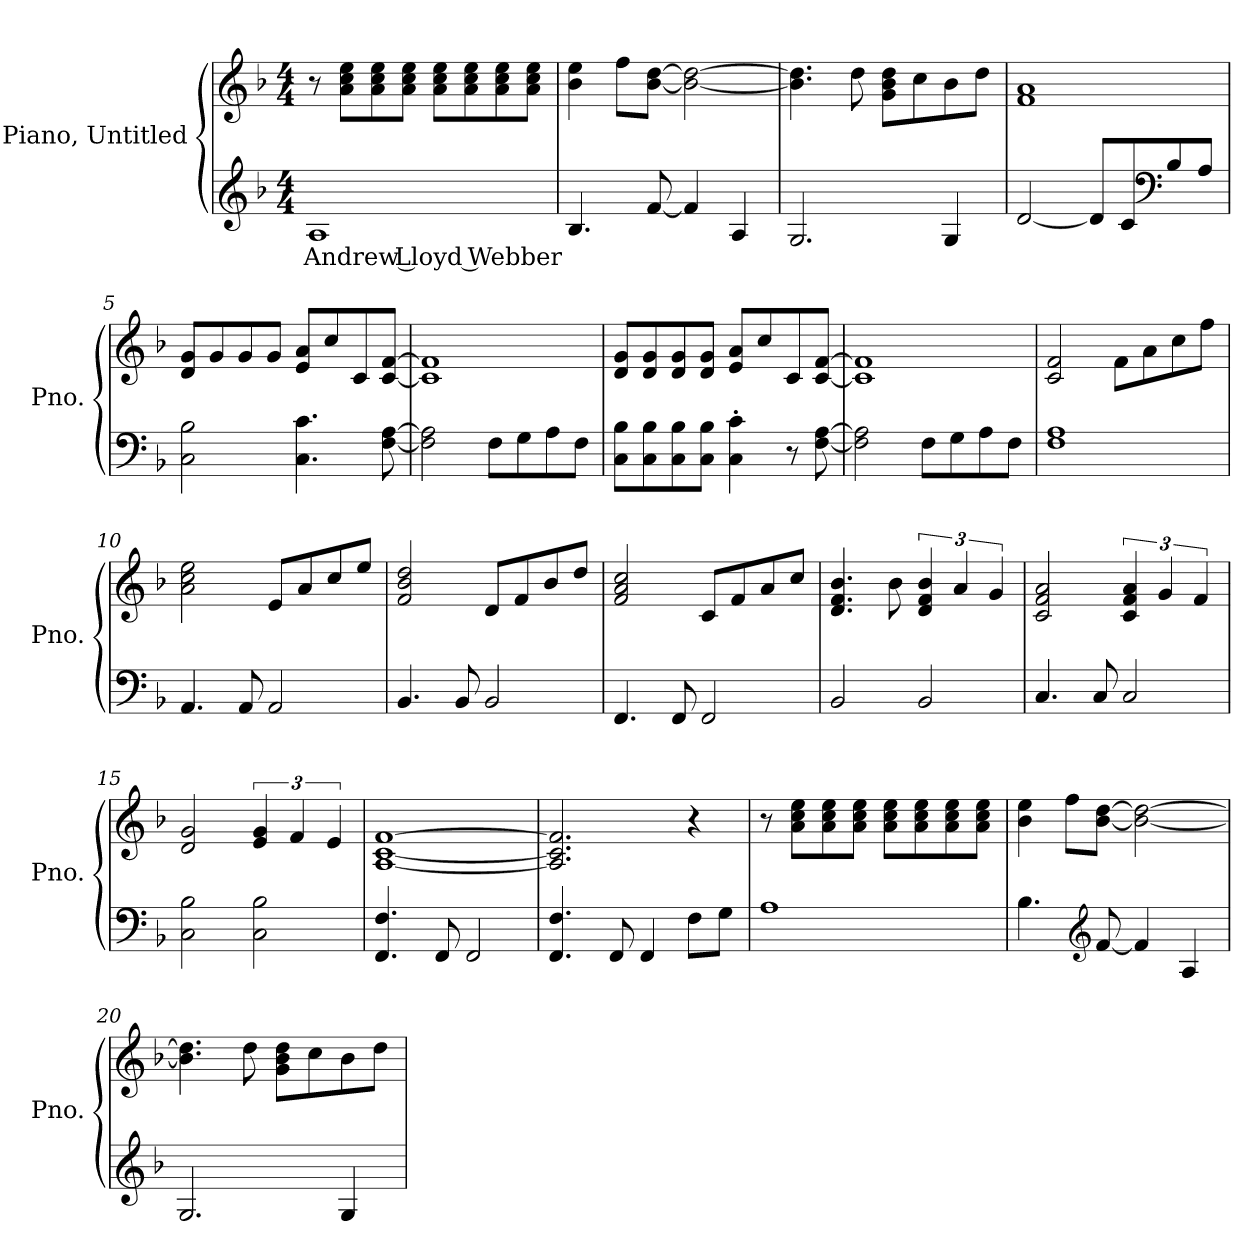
**kern	**text	**kern
*part2	*part2	*part1
*staff2	*staff2	*staff1
*I"Piano, Untitled	*	*I"Piano, Untitled
*I'Pno.	*	*I'Pno.
*clefG2	*	*clefG2
*k[b-]	*	*k[b-]
*M4/4	*	*M4/4
*MM120	*	*MM120
=1	=1	=1
!	!LO:LY:b	!
1A	Andrew Lloyd Webber	8r
.	.	8a\ 8cc\ 8ee\L
.	.	8a\ 8cc\ 8ee\
.	.	8a\ 8cc\ 8ee\J
.	.	8a\ 8cc\ 8ee\L
.	.	8a\ 8cc\ 8ee\
.	.	8a\ 8cc\ 8ee\
.	.	8a\ 8cc\ 8ee\J
=2	=2	=2
4.B-/	.	4b-\ 4ee\
.	.	8ff\L
[8f/	.	[8b-\ [8dd\J
4f/]	.	2b-\_ 2dd\_
4A/	.	.
=3	=3	=3
2.G/	.	4.b-\] 4.dd\]
.	.	8dd\
.	.	8g\ 8b-\ 8dd\L
.	.	8cc\
4G/	.	8b-\
.	.	8dd\J
=4	=4	=4
[2d/	.	1f 1a
8d/L]	.	.
8c/	.	.
*clefF4	*	*
8B-/	.	.
8A/J	.	.
!!LO:LB:g=z
=5	=5	=5
2C\ 2B-\	.	8d/ 8g/L
.	.	8g/
.	.	8g/
.	.	8g/J
4.C\ 4.c\	.	8e/ 8a/L
.	.	8cc/
.	.	8c/
[8F\ [8A\	.	[8c/ [8f/J
=6	=6	=6
2F\] 2A\]	.	1c] 1f]
8F\L	.	.
8G\	.	.
8A\	.	.
8F\J	.	.
=7	=7	=7
8C\ 8B-\L	.	8d/ 8g/L
8C\ 8B-\	.	8d/ 8g/
8C\ 8B-\	.	8d/ 8g/
8C\ 8B-\J	.	8d/ 8g/J
4C\' 4c\'	.	8e/ 8a/L
.	.	8cc/
8r	.	8c/
[8F\ [8A\	.	[8c/ [8f/J
=8	=8	=8
2F\] 2A\]	.	1c] 1f]
8F\L	.	.
8G\	.	.
8A\	.	.
8F\J	.	.
=9	=9	=9
1F 1A	.	2c/ 2f/
.	.	8f\L
.	.	8a\
.	.	8cc\
.	.	8ff\J
=10	=10	=10
4.AA/	.	2a\ 2cc\ 2ee\
8AA/	.	.
2AA/	.	8e/L
.	.	8a/
.	.	8cc/
.	.	8ee/J
!!LO:LB:g=z
=11	=11	=11
4.BB-/	.	2f/ 2b-/ 2dd/
8BB-/	.	.
2BB-/	.	8d/L
.	.	8f/
.	.	8b-/
.	.	8dd/J
=12	=12	=12
4.FF/	.	2f/ 2a/ 2cc/
8FF/	.	.
2FF/	.	8c/L
.	.	8f/
.	.	8a/
.	.	8cc/J
=13	=13	=13
2BB-/	.	4.d/ 4.f/ 4.b-/
.	.	8b-\
2BB-/	.	6d/ 6f/ 6b-/
.	.	6a/
.	.	6g/
=14	=14	=14
4.C/	.	2c/ 2f/ 2a/
8C/	.	.
2C/	.	6c/ 6f/ 6a/
.	.	6g/
.	.	6f/
=15	=15	=15
2C\ 2B-\	.	2d/ 2g/
2C\ 2B-\	.	6e/ 6g/
.	.	6f/
.	.	6e/
=16	=16	=16
4.FF/ 4.F/	.	[1A [1c [1f
8FF/	.	.
2FF/	.	.
!!LO:LB:g=z
=17	=17	=17
4.FF/ 4.F/	.	2.A/] 2.c/] 2.f/]
8FF/	.	.
4FF/	.	.
8F\L	.	4r
8G\J	.	.
=18	=18	=18
1A	.	8r
.	.	8a\ 8cc\ 8ee\L
.	.	8a\ 8cc\ 8ee\
.	.	8a\ 8cc\ 8ee\J
.	.	8a\ 8cc\ 8ee\L
.	.	8a\ 8cc\ 8ee\
.	.	8a\ 8cc\ 8ee\
.	.	8a\ 8cc\ 8ee\J
=19	=19	=19
4.B-\	.	4b-\ 4ee\
.	.	8ff\L
*clefG2	*	*
[8f/	.	[8b-\ [8dd\J
4f/]	.	2b-\_ 2dd\_
4A/	.	.
=20	=20	=20
2.G/	.	4.b-\] 4.dd\]
.	.	8dd\
.	.	8g\ 8b-\ 8dd\L
.	.	8cc\
4G/	.	8b-\
.	.	8dd\J
=	=	=
*-	*-	*-
